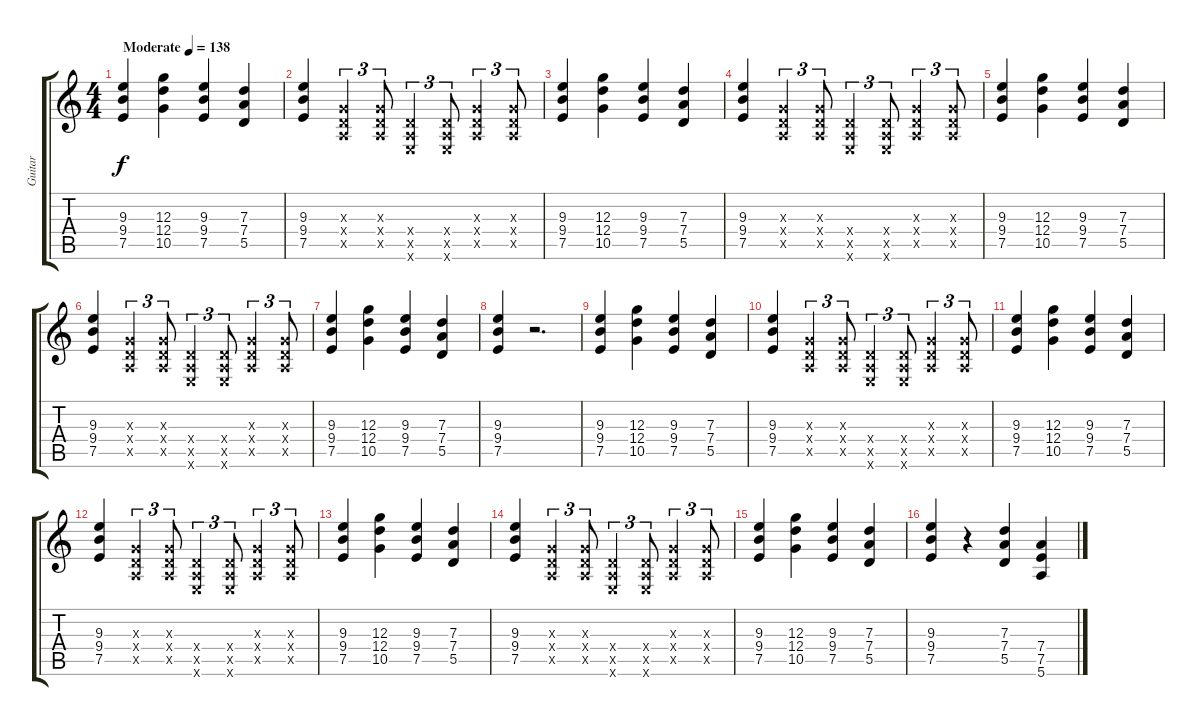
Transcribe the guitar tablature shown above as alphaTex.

\track ("Guitar" "Guitar") {instrument distortionguitar}
\staff {score tabs}
\tuning (E4 B3 G3 D3 A2 E2) {hide}
\ts (4 4)
\tempo (138 "Moderate")
\clef g2
\ks c
(9.3 9.4 7.5).4{dy f instrument electricguitarclean} (12.3 12.4 10.5).4 (9.3 9.4 7.5).4 (7.3 7.4 5.5).4 |
(9.3 9.4 7.5).4 (0.3{x} 0.4{x} 0.5{x}).4{tu (3 2)} (0.3{x} 0.4{x} 0.5{x}).8{tu (3 2)} (0.4{x} 0.5{x} 0.6{x}).4{tu (3 2)} (0.4{x} 0.5{x} 0.6{x}).8{tu (3 2)} (0.3{x} 0.4{x} 0.5{x}).4{tu (3 2)} (0.3{x} 0.4{x} 0.5{x}).8{tu (3 2)} |
(9.3 9.4 7.5).4 (12.3 12.4 10.5).4 (9.3 9.4 7.5).4 (7.3 7.4 5.5).4 |
(9.3 9.4 7.5).4 (0.3{x} 0.4{x} 0.5{x}).4{tu (3 2)} (0.3{x} 0.4{x} 0.5{x}).8{tu (3 2)} (0.4{x} 0.5{x} 0.6{x}).4{tu (3 2)} (0.4{x} 0.5{x} 0.6{x}).8{tu (3 2)} (0.3{x} 0.4{x} 0.5{x}).4{tu (3 2)} (0.3{x} 0.4{x} 0.5{x}).8{tu (3 2)} |
(9.3 9.4 7.5).4 (12.3 12.4 10.5).4 (9.3 9.4 7.5).4 (7.3 7.4 5.5).4 |
(9.3 9.4 7.5).4 (0.3{x} 0.4{x} 0.5{x}).4{tu (3 2)} (0.3{x} 0.4{x} 0.5{x}).8{tu (3 2)} (0.4{x} 0.5{x} 0.6{x}).4{tu (3 2)} (0.4{x} 0.5{x} 0.6{x}).8{tu (3 2)} (0.3{x} 0.4{x} 0.5{x}).4{tu (3 2)} (0.3{x} 0.4{x} 0.5{x}).8{tu (3 2)} |
(9.3 9.4 7.5).4 (12.3 12.4 10.5).4 (9.3 9.4 7.5).4 (7.3 7.4 5.5).4 |
(9.3 9.4 7.5).4 r.2{d} |
(9.3 9.4 7.5).4{instrument distortionguitar} (12.3 12.4 10.5).4 (9.3 9.4 7.5).4 (7.3 7.4 5.5).4 |
(9.3 9.4 7.5).4 (0.3{x} 0.4{x} 0.5{x}).4{tu (3 2)} (0.3{x} 0.4{x} 0.5{x}).8{tu (3 2)} (0.4{x} 0.5{x} 0.6{x}).4{tu (3 2)} (0.4{x} 0.5{x} 0.6{x}).8{tu (3 2)} (0.3{x} 0.4{x} 0.5{x}).4{tu (3 2)} (0.3{x} 0.4{x} 0.5{x}).8{tu (3 2)} |
(9.3 9.4 7.5).4 (12.3 12.4 10.5).4 (9.3 9.4 7.5).4 (7.3 7.4 5.5).4 |
(9.3 9.4 7.5).4 (0.3{x} 0.4{x} 0.5{x}).4{tu (3 2)} (0.3{x} 0.4{x} 0.5{x}).8{tu (3 2)} (0.4{x} 0.5{x} 0.6{x}).4{tu (3 2)} (0.4{x} 0.5{x} 0.6{x}).8{tu (3 2)} (0.3{x} 0.4{x} 0.5{x}).4{tu (3 2)} (0.3{x} 0.4{x} 0.5{x}).8{tu (3 2)} |
(9.3 9.4 7.5).4 (12.3 12.4 10.5).4 (9.3 9.4 7.5).4 (7.3 7.4 5.5).4 |
(9.3 9.4 7.5).4 (0.3{x} 0.4{x} 0.5{x}).4{tu (3 2)} (0.3{x} 0.4{x} 0.5{x}).8{tu (3 2)} (0.4{x} 0.5{x} 0.6{x}).4{tu (3 2)} (0.4{x} 0.5{x} 0.6{x}).8{tu (3 2)} (0.3{x} 0.4{x} 0.5{x}).4{tu (3 2)} (0.3{x} 0.4{x} 0.5{x}).8{tu (3 2)} |
(9.3 9.4 7.5).4 (12.3 12.4 10.5).4 (9.3 9.4 7.5).4 (7.3 7.4 5.5).4 |
(9.3 9.4 7.5).4 r.4 (7.3 7.4 5.5).4 (7.4 7.5 5.6).4
